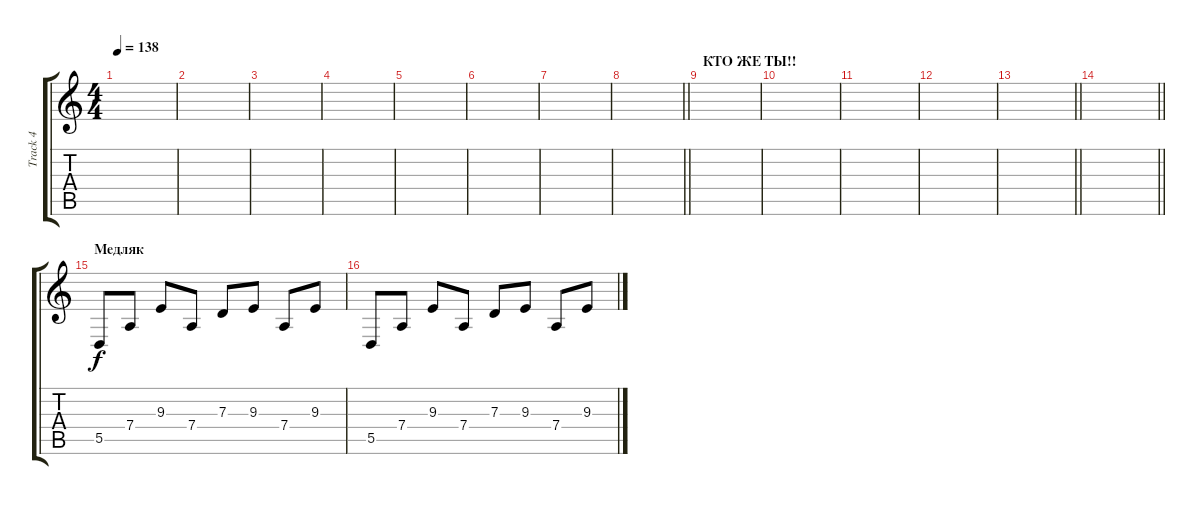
\track ("Track 4" "Track 4") {instrument lead6voice}
\staff {score tabs}
\tuning (E4 B3 G3 D3 A2 D2) {hide}
\ts (4 4)
\tempo 138
\clef g2
\ks c
|
|
|
|
|
|
|
\barLineRight lightlight
|
\section ("" "КТО ЖЕ ТЫ!!")
|
|
|
|
\barLineRight lightlight
|
\barLineRight lightlight
|
\section ("" "Медляк")
5.5.8 7.4.8 9.3.8 7.4.8 7.3.8 9.3.8 7.4.8 9.3.8 |
5.5.8 7.4.8 9.3.8 7.4.8 7.3.8 9.3.8 7.4.8 9.3.8
